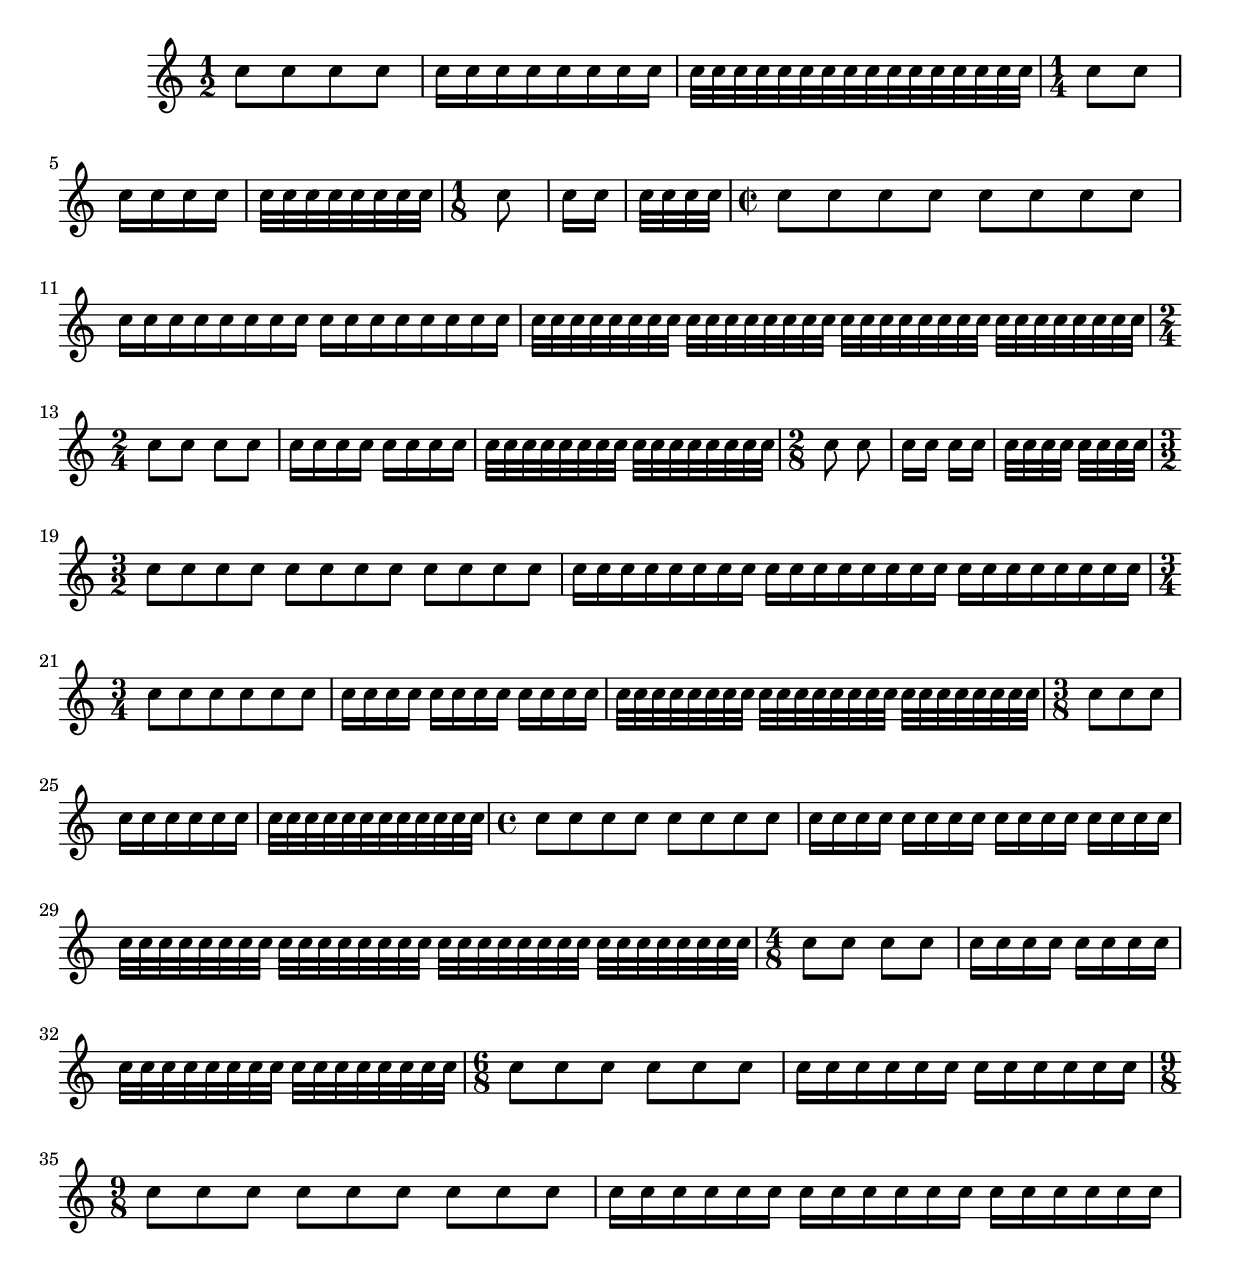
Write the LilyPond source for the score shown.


\version "2.6.0"
\header{
  texidoc = "@cindex Beaming Presets
There are presets for the @code{auto-beam} engraver in the case of common
time signatures. " }

\relative c''{

  \time 1/2
  c8 c c c
  c16 c c c c c c c
  c32 c c c c c c c c c c c c c c c
  \time 1/4
  c8 c 
  c16 c c c
  c32 c c c c c c c
  \time 1/8
  c8
  c16 c
  c32 c c c

  \time 2/2
  c8 c c c c c c c
  c16 c c c c c c c c c c c c c c c
  c32 c c c c c c c c c c c c c c c c c c c c c c c c c c c c c c c
  \time 2/4
  c8 c c c
  c16 c c c c c c c
  c32 c c c c c c c c c c c c c c c
  \time 2/8
  c8 c
  c16 c c c
  c32 c c c c c c c
  \time 3/2
  c8 c c c c c c c c c c c
  c16 c c c c c c c c c c c c c c c c c c c c c c c
  \time 3/4
  c8 c c c c c
  c16 c c c c c c c c c c c
  c32 c c c c c c c c c c c c c c c c c c c c c c c
  \time 3/8
  c8 c c
  c16 c c c c c
  c32 c c c c c c c c c c c
  \time 4/4
  c8 c c c c c c c
  c16 c c c c c c c c c c c c c c c
  c32 c c c c c c c c c c c c c c c c c c c c c c c c c c c c c c c
  \time 4/8
  c8 c c c
  c16 c c c c c c c
  c32 c c c c c c c c c c c c c c c
  \time 6/8
  c8 c c c c c
  c16 c c c c c c c c c c c
  \time 9/8
  c8 c c c c c c c c
  c16 c c c c c c c c c c c c c c c c c
}

